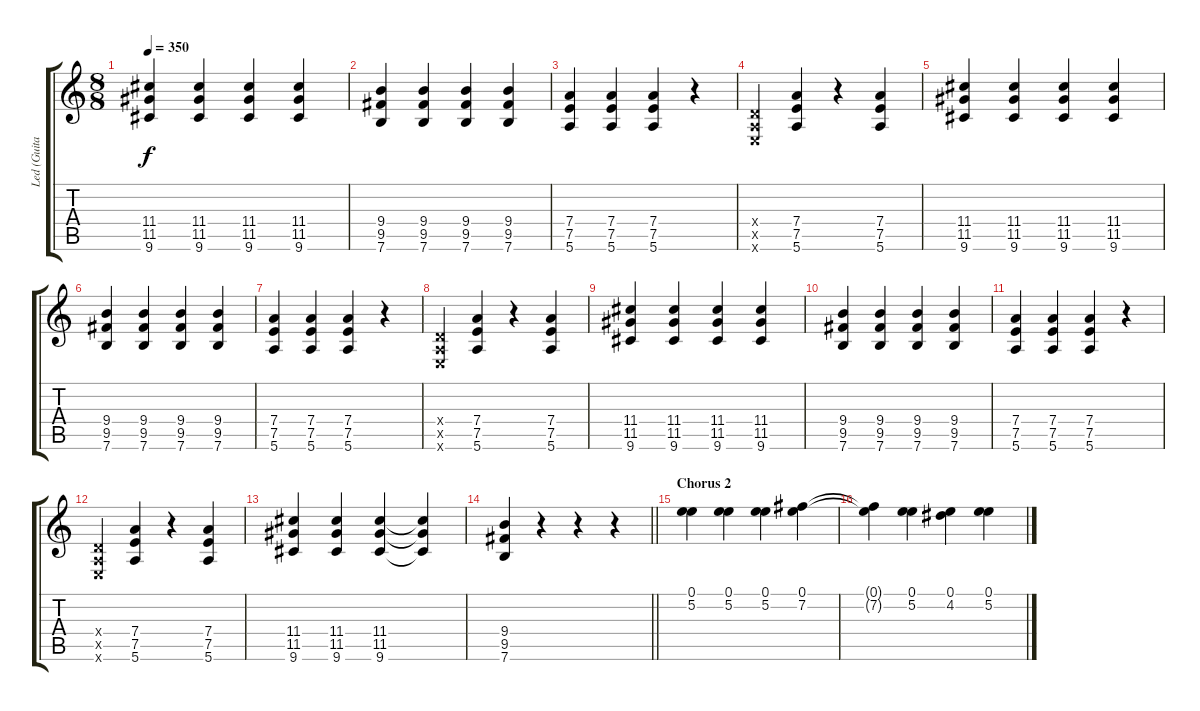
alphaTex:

\track ("Led (Guitar 2)" "Led (Guita") {solo instrument overdrivenguitar}
\staff {score tabs}
\tuning (E4 B3 G3 D3 A2 E2) {hide}
\ts (8 8)
\tempo 350
\clef g2
\ks c
(11.4 11.5 9.6).4{dy f} (11.4 11.5 9.6).4 (11.4 11.5 9.6).4 (11.4 11.5 9.6).4 |
(9.4 9.5 7.6).4 (9.4 9.5 7.6).4 (9.4 9.5 7.6).4 (9.4 9.5 7.6).4 |
(7.4 7.5 5.6).4 (7.4 7.5 5.6).4 (7.4 7.5 5.6).4 r.4 |
(0.4{x} 0.5{x} 0.6{x}).4 (7.4 7.5 5.6).4 r.4 (7.4 7.5 5.6).4 |
(11.4 11.5 9.6).4 (11.4 11.5 9.6).4 (11.4 11.5 9.6).4 (11.4 11.5 9.6).4 |
(9.4 9.5 7.6).4 (9.4 9.5 7.6).4 (9.4 9.5 7.6).4 (9.4 9.5 7.6).4 |
(7.4 7.5 5.6).4 (7.4 7.5 5.6).4 (7.4 7.5 5.6).4 r.4 |
(0.4{x} 0.5{x} 0.6{x}).4 (7.4 7.5 5.6).4 r.4 (7.4 7.5 5.6).4 |
(11.4 11.5 9.6).4 (11.4 11.5 9.6).4 (11.4 11.5 9.6).4 (11.4 11.5 9.6).4 |
(9.4 9.5 7.6).4 (9.4 9.5 7.6).4 (9.4 9.5 7.6).4 (9.4 9.5 7.6).4 |
(7.4 7.5 5.6).4 (7.4 7.5 5.6).4 (7.4 7.5 5.6).4 r.4 |
(0.4{x} 0.5{x} 0.6{x}).4 (7.4 7.5 5.6).4 r.4 (7.4 7.5 5.6).4 |
(11.4 11.5 9.6).4 (11.4 11.5 9.6).4 (11.4 11.5 9.6).4 (11.4{t} 11.5{t} 9.6{t}).4 |
\barLineRight lightlight
(9.4 9.5 7.6).4 r.4 r.4 r.4 |
\section ("" "Chorus 2")
(0.1 5.2).4 (0.1 5.2).4 (0.1 5.2).4 (0.1 7.2).4 |
(0.1{t} 7.2{t}).4 (0.1 5.2).4 (0.1 4.2).4 (0.1 5.2).4
